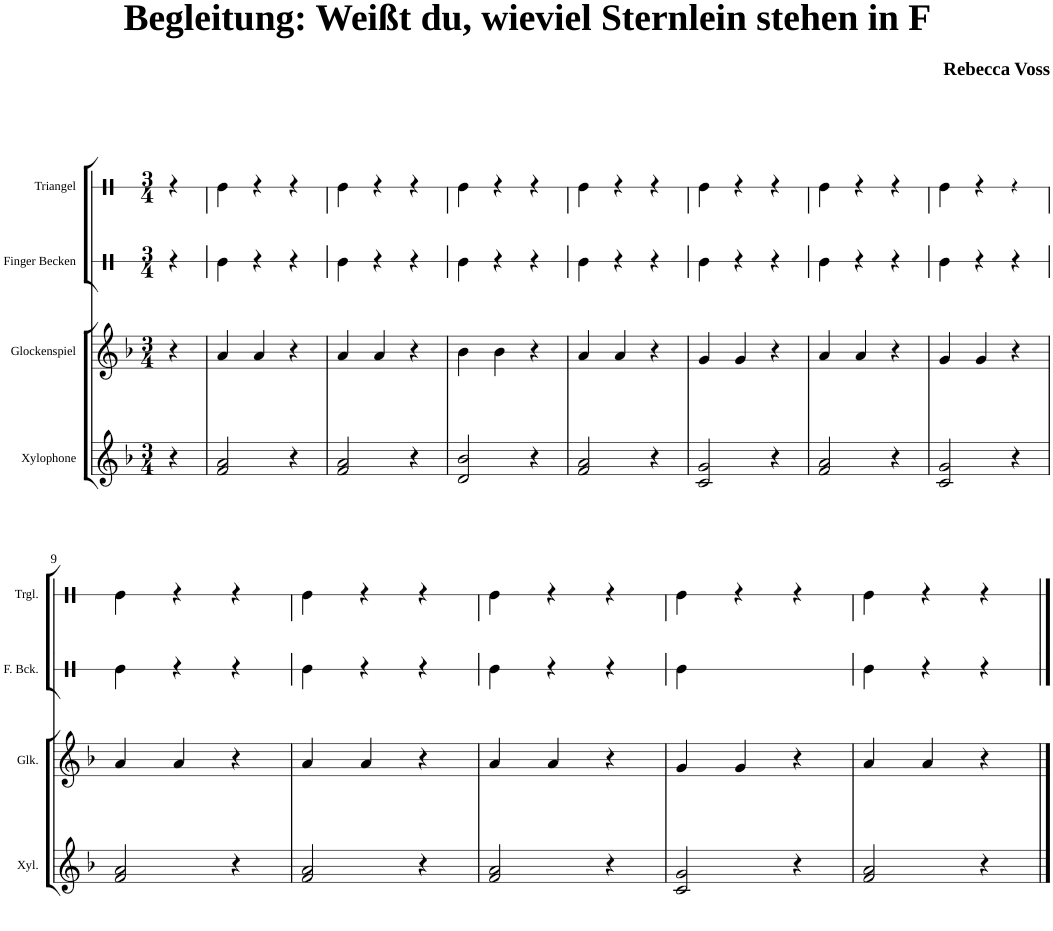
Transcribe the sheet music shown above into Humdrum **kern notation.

**kern	**kern	**kern	**kern
*part4	*part3	*part2	*part1
*staff4	*staff3	*staff2	*staff1
*I"Xylophone	*I"Glockenspiel	*I"Finger Becken	*I"Triangel
*I'Xyl.	*I'Glk.	*I'F. Bck.	*I'Trgl.
*	*	*stria1	*stria1
*clefG2	*clefG2	*clefX	*clefX
*	*Trd-14c-24	*	*
*k[b-]	*k[b-]	*k[b-]	*k[b-]
*F:	*F:	*F:	*F:
*M3/4	*M3/4	*M3/4	*M3/4
=1	=1	=1	=1
4r	4r	4r	4r
=2	=2	=2	=2
2f/ 2a/	4a/	4Re\	4Re\
.	4a/	4r	4r
4r	4r	4r	4r
=3	=3	=3	=3
2f/ 2a/	4a/	4Re\	4Re\
.	4a/	4r	4r
4r	4r	4r	4r
=4	=4	=4	=4
2d/ 2b-/	4b-\	4Re\	4Re\
.	4b-\	4r	4r
4r	4r	4r	4r
=5	=5	=5	=5
2f/ 2a/	4a/	4Re\	4Re\
.	4a/	4r	4r
4r	4r	4r	4r
=6	=6	=6	=6
2c/ 2g/	4g/	4Re\	4Re\
.	4g/	4r	4r
4r	4r	4r	4r
=7	=7	=7	=7
2f/ 2a/	4a/	4Re\	4Re\
.	4a/	4r	4r
4r	4r	4r	4r
=8	=8	=8	=8
2c/ 2g/	4g/	4Re\	4Re\
.	4g/	4r	4r
4r	4r	4r	4r
!!LO:LB:g=z
=9	=9	=9	=9
2f/ 2a/	4a/	4Re\	4Re\
.	4a/	4r	4r
4r	4r	4r	4r
=10	=10	=10	=10
2f/ 2a/	4a/	4Re\	4Re\
.	4a/	4r	4r
4r	4r	4r	4r
=11	=11	=11	=11
2f/ 2a/	4a/	4Re\	4Re\
.	4a/	4r	4r
4r	4r	4r	4r
=12	=12	=12	=12
2c/ 2g/	4g/	4Re\	4Re\
.	4g/	2ryy	4r
4r	4r	.	4r
=13	=13	=13	=13
2f/ 2a/	4a/	4Re\	4Re\
.	4a/	4r	4r
4r	4r	4r	4r
==	==	==	==
*-	*-	*-	*-
